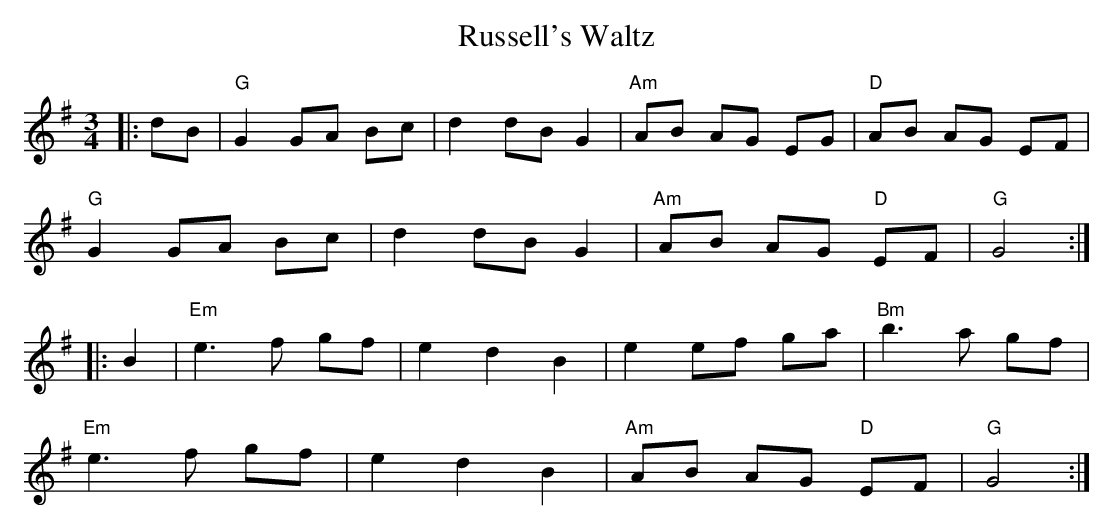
X:1
T:Russell's Waltz
M: 3/4
L: 1/8
K: G
|: dB | "G"G2 GA Bc | d2 dB G2 | "Am"AB AG EG | "D"AB AG EF |
"G"G2 GA Bc | d2 dB G2 | "Am"AB AG "D"EF | "G"G4 :|
|: B2 | "Em"e3 f gf | e2 d2 B2 | e2 ef ga | "Bm"b3 a gf |
"Em"e3 f gf | e2 d2 B2 | "Am"AB AG "D"EF | "G"G4 :|
